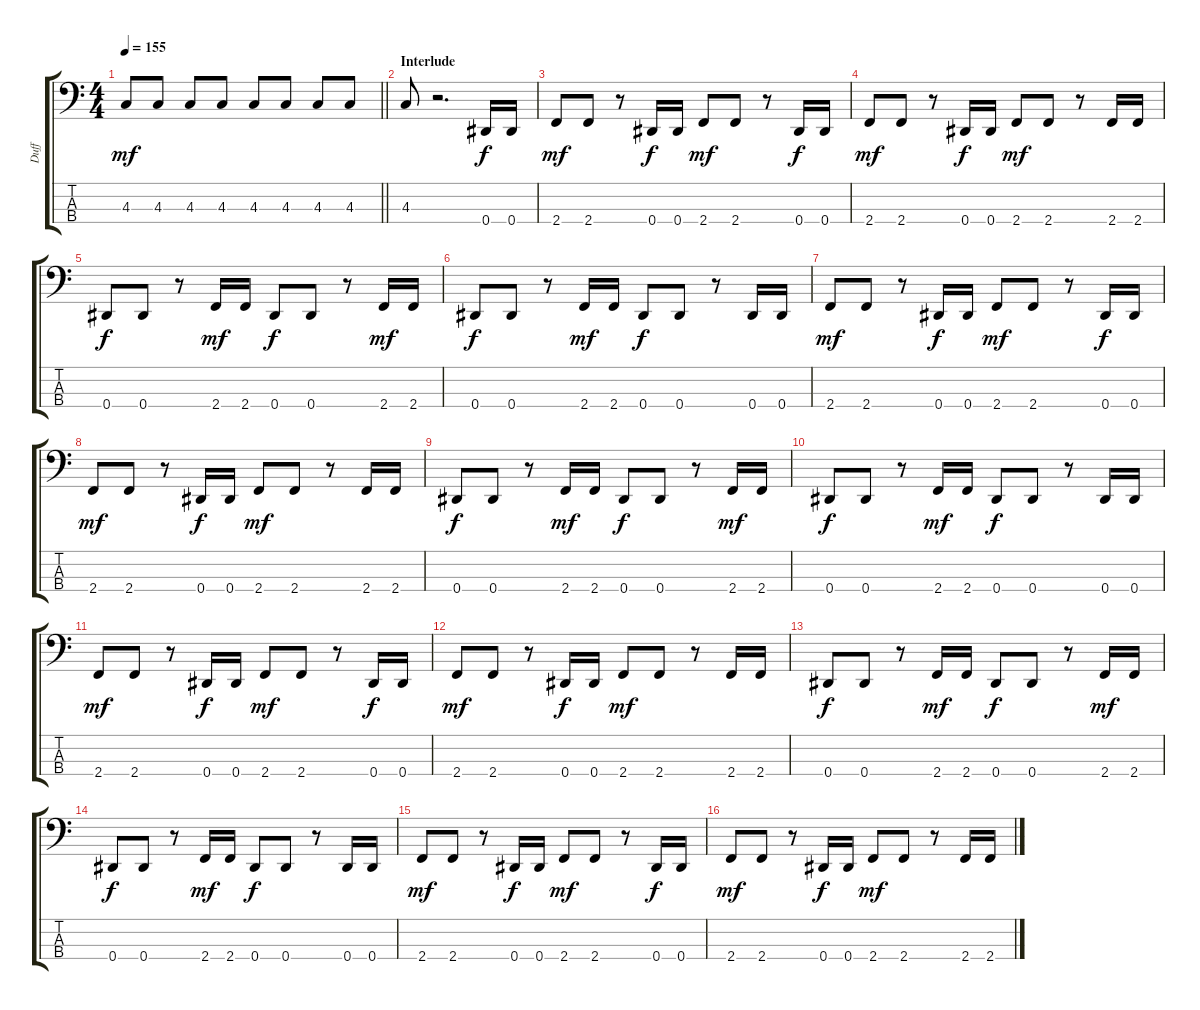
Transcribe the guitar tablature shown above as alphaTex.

\track ("Duff" "Duff") {instrument electricbasspick}
\staff {score tabs}
\tuning (Gb2 Db2 Ab1 Eb1) {hide}
\ts (4 4)
\tempo 155
\clef f4
\barLineRight lightlight
\ks c
4.3.8{dy mf} 4.3.8 4.3.8 4.3.8 4.3.8 4.3.8 4.3.8 4.3.8 |
\section ("" "Interlude")
4.3.8 r.2{d} 0.4.16{dy f} 0.4.16 |
2.4.8{dy mf} 2.4.8 r.8 0.4.16{dy f} 0.4.16 2.4.8{dy mf} 2.4.8 r.8 0.4.16{dy f} 0.4.16 |
2.4.8{dy mf} 2.4.8 r.8 0.4.16{dy f} 0.4.16 2.4.8{dy mf} 2.4.8 r.8 2.4.16 2.4.16 |
0.4.8{dy f} 0.4.8 r.8 2.4.16{dy mf} 2.4.16 0.4.8{dy f} 0.4.8 r.8 2.4.16{dy mf} 2.4.16 |
0.4.8{dy f} 0.4.8 r.8 2.4.16{dy mf} 2.4.16 0.4.8{dy f} 0.4.8 r.8 0.4.16 0.4.16 |
2.4.8{dy mf} 2.4.8 r.8 0.4.16{dy f} 0.4.16 2.4.8{dy mf} 2.4.8 r.8 0.4.16{dy f} 0.4.16 |
2.4.8{dy mf} 2.4.8 r.8 0.4.16{dy f} 0.4.16 2.4.8{dy mf} 2.4.8 r.8 2.4.16 2.4.16 |
0.4.8{dy f} 0.4.8 r.8 2.4.16{dy mf} 2.4.16 0.4.8{dy f} 0.4.8 r.8 2.4.16{dy mf} 2.4.16 |
0.4.8{dy f} 0.4.8 r.8 2.4.16{dy mf} 2.4.16 0.4.8{dy f} 0.4.8 r.8 0.4.16 0.4.16 |
2.4.8{dy mf} 2.4.8 r.8 0.4.16{dy f} 0.4.16 2.4.8{dy mf} 2.4.8 r.8 0.4.16{dy f} 0.4.16 |
2.4.8{dy mf} 2.4.8 r.8 0.4.16{dy f} 0.4.16 2.4.8{dy mf} 2.4.8 r.8 2.4.16 2.4.16 |
0.4.8{dy f} 0.4.8 r.8 2.4.16{dy mf} 2.4.16 0.4.8{dy f} 0.4.8 r.8 2.4.16{dy mf} 2.4.16 |
0.4.8{dy f} 0.4.8 r.8 2.4.16{dy mf} 2.4.16 0.4.8{dy f} 0.4.8 r.8 0.4.16 0.4.16 |
2.4.8{dy mf} 2.4.8 r.8 0.4.16{dy f} 0.4.16 2.4.8{dy mf} 2.4.8 r.8 0.4.16{dy f} 0.4.16 |
2.4.8{dy mf} 2.4.8 r.8 0.4.16{dy f} 0.4.16 2.4.8{dy mf} 2.4.8 r.8 2.4.16 2.4.16
